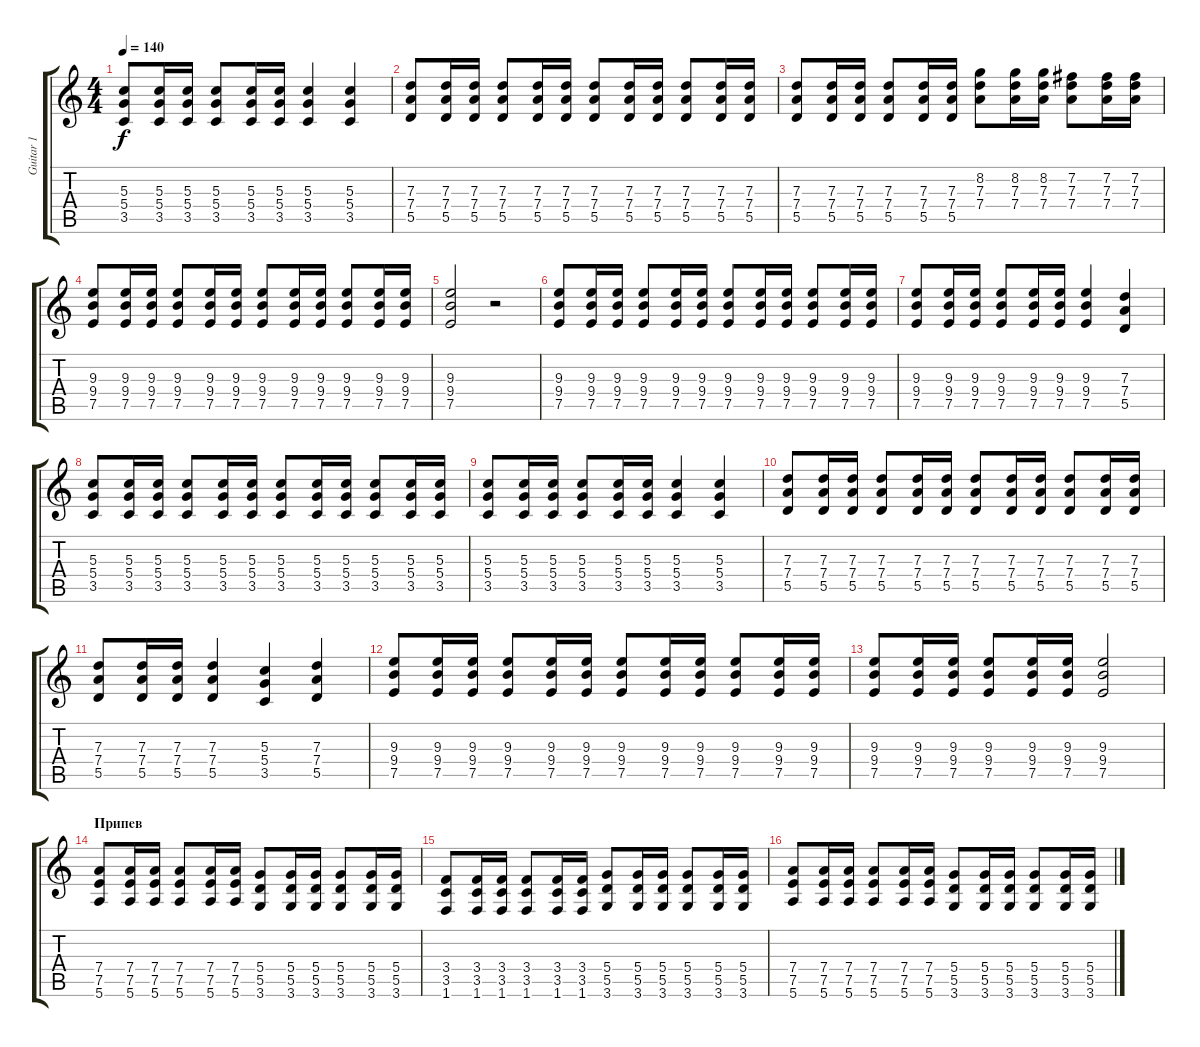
\track ("Guitar 1" "Guitar 1") {instrument distortionguitar}
\staff {score tabs}
\tuning (E4 B3 G3 D3 A2 E2) {hide}
\ts (4 4)
\tempo 140
\clef g2
\ks c
(5.3 5.4 3.5).8{dy f} (5.3 5.4 3.5).16 (5.3 5.4 3.5).16 (5.3 5.4 3.5).8 (5.3 5.4 3.5).16 (5.3 5.4 3.5).16 (5.3 5.4 3.5).4 (5.3 5.4 3.5).4 |
(7.3 7.4 5.5).8 (7.3 7.4 5.5).16 (7.3 7.4 5.5).16 (7.3 7.4 5.5).8 (7.3 7.4 5.5).16 (7.3 7.4 5.5).16 (7.3 7.4 5.5).8 (7.3 7.4 5.5).16 (7.3 7.4 5.5).16 (7.3 7.4 5.5).8 (7.3 7.4 5.5).16 (7.3 7.4 5.5).16 |
(7.3 7.4 5.5).8 (7.3 7.4 5.5).16 (7.3 7.4 5.5).16 (7.3 7.4 5.5).8 (7.3 7.4 5.5).16 (7.3 7.4 5.5).16 (8.2 7.3 7.4).8 (8.2 7.3 7.4).16 (8.2 7.3 7.4).16 (7.2 7.3 7.4).8 (7.2 7.3 7.4).16 (7.2 7.3 7.4).16 |
(9.3 9.4 7.5).8 (9.3 9.4 7.5).16 (9.3 9.4 7.5).16 (9.3 9.4 7.5).8 (9.3 9.4 7.5).16 (9.3 9.4 7.5).16 (9.3 9.4 7.5).8 (9.3 9.4 7.5).16 (9.3 9.4 7.5).16 (9.3 9.4 7.5).8 (9.3 9.4 7.5).16 (9.3 9.4 7.5).16 |
(9.3 9.4 7.5).2 r.2 |
(9.3 9.4 7.5).8 (9.3 9.4 7.5).16 (9.3 9.4 7.5).16 (9.3 9.4 7.5).8 (9.3 9.4 7.5).16 (9.3 9.4 7.5).16 (9.3 9.4 7.5).8 (9.3 9.4 7.5).16 (9.3 9.4 7.5).16 (9.3 9.4 7.5).8 (9.3 9.4 7.5).16 (9.3 9.4 7.5).16 |
(9.3 9.4 7.5).8 (9.3 9.4 7.5).16 (9.3 9.4 7.5).16 (9.3 9.4 7.5).8 (9.3 9.4 7.5).16 (9.3 9.4 7.5).16 (9.3 9.4 7.5).4 (7.3 7.4 5.5).4 |
(5.3 5.4 3.5).8 (5.3 5.4 3.5).16 (5.3 5.4 3.5).16 (5.3 5.4 3.5).8 (5.3 5.4 3.5).16 (5.3 5.4 3.5).16 (5.3 5.4 3.5).8 (5.3 5.4 3.5).16 (5.3 5.4 3.5).16 (5.3 5.4 3.5).8 (5.3 5.4 3.5).16 (5.3 5.4 3.5).16 |
(5.3 5.4 3.5).8 (5.3 5.4 3.5).16 (5.3 5.4 3.5).16 (5.3 5.4 3.5).8 (5.3 5.4 3.5).16 (5.3 5.4 3.5).16 (5.3 5.4 3.5).4 (5.3 5.4 3.5).4 |
(7.3 7.4 5.5).8 (7.3 7.4 5.5).16 (7.3 7.4 5.5).16 (7.3 7.4 5.5).8 (7.3 7.4 5.5).16 (7.3 7.4 5.5).16 (7.3 7.4 5.5).8 (7.3 7.4 5.5).16 (7.3 7.4 5.5).16 (7.3 7.4 5.5).8 (7.3 7.4 5.5).16 (7.3 7.4 5.5).16 |
(7.3 7.4 5.5).8 (7.3 7.4 5.5).16 (7.3 7.4 5.5).16 (7.3 7.4 5.5).4 (5.3 5.4 3.5).4 (7.3 7.4 5.5).4 |
(9.3 9.4 7.5).8 (9.3 9.4 7.5).16 (9.3 9.4 7.5).16 (9.3 9.4 7.5).8 (9.3 9.4 7.5).16 (9.3 9.4 7.5).16 (9.3 9.4 7.5).8 (9.3 9.4 7.5).16 (9.3 9.4 7.5).16 (9.3 9.4 7.5).8 (9.3 9.4 7.5).16 (9.3 9.4 7.5).16 |
(9.3 9.4 7.5).8 (9.3 9.4 7.5).16 (9.3 9.4 7.5).16 (9.3 9.4 7.5).8 (9.3 9.4 7.5).16 (9.3 9.4 7.5).16 (9.3 9.4 7.5).2 |
\section ("" "Припев")
(7.4 7.5 5.6).8 (7.4 7.5 5.6).16 (7.4 7.5 5.6).16 (7.4 7.5 5.6).8 (7.4 7.5 5.6).16 (7.4 7.5 5.6).16 (5.4 5.5 3.6).8 (5.4 5.5 3.6).16 (5.4 5.5 3.6).16 (5.4 5.5 3.6).8 (5.4 5.5 3.6).16 (5.4 5.5 3.6).16 |
(3.4 3.5 1.6).8 (3.4 3.5 1.6).16 (3.4 3.5 1.6).16 (3.4 3.5 1.6).8 (3.4 3.5 1.6).16 (3.4 3.5 1.6).16 (5.4 5.5 3.6).8 (5.4 5.5 3.6).16 (5.4 5.5 3.6).16 (5.4 5.5 3.6).8 (5.4 5.5 3.6).16 (5.4 5.5 3.6).16 |
(7.4 7.5 5.6).8 (7.4 7.5 5.6).16 (7.4 7.5 5.6).16 (7.4 7.5 5.6).8 (7.4 7.5 5.6).16 (7.4 7.5 5.6).16 (5.4 5.5 3.6).8 (5.4 5.5 3.6).16 (5.4 5.5 3.6).16 (5.4 5.5 3.6).8 (5.4 5.5 3.6).16 (5.4 5.5 3.6).16
